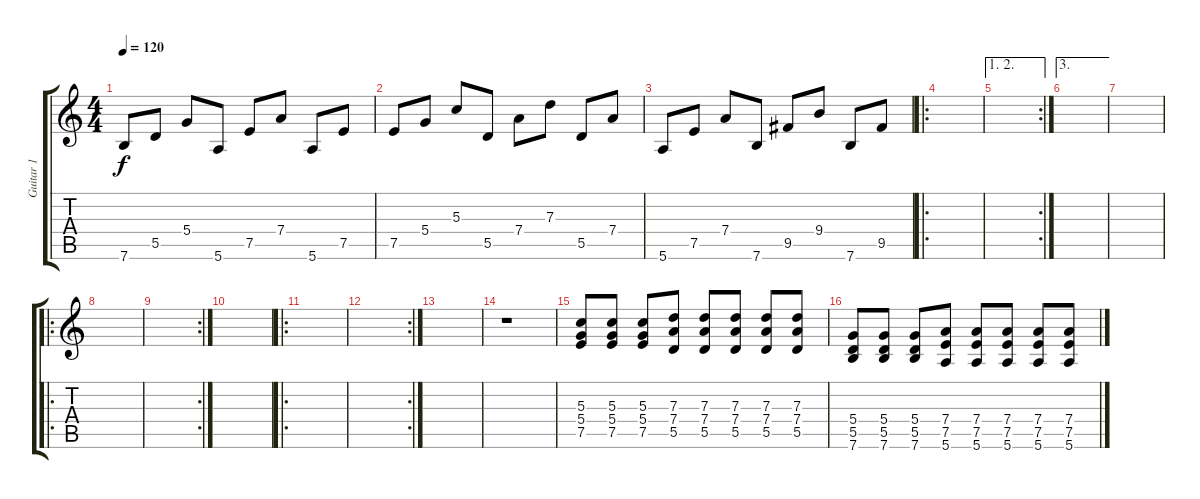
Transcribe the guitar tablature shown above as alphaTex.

\track ("Guitar 1" "Guitar 1") {instrument electricguitarclean}
\staff {score tabs}
\tuning (E4 B3 G3 D3 A2 E2) {hide}
\ts (4 4)
\tempo 120
\clef g2
\ks c
7.6.8{dy f} 5.5.8 5.4.8 5.6.8 7.5.8 7.4.8 5.6.8 7.5.8 |
7.5.8 5.4.8 5.3.8 5.5.8 7.4.8 7.3.8 5.5.8 7.4.8 |
5.6.8 7.5.8 7.4.8 7.6.8 9.5.8 9.4.8 7.6.8 9.5.8 |
\ro
|
\ae (1 2)
\rc 2
|
\ae 3
|
|
\ro
|
\rc 2
|
|
\ro
|
\rc 2
|
|
r.1 |
(5.3 5.4 7.5).8 (5.3 5.4 7.5).8 (5.3 5.4 7.5).8 (7.3 7.4 5.5).8 (7.3 7.4 5.5).8 (7.3 7.4 5.5).8 (7.3 7.4 5.5).8 (7.3 7.4 5.5).8 |
(5.4 5.5 7.6).8 (5.4 5.5 7.6).8 (5.4 5.5 7.6).8 (7.4 7.5 5.6).8 (7.4 7.5 5.6).8 (7.4 7.5 5.6).8 (7.4 7.5 5.6).8 (7.4 7.5 5.6).8
